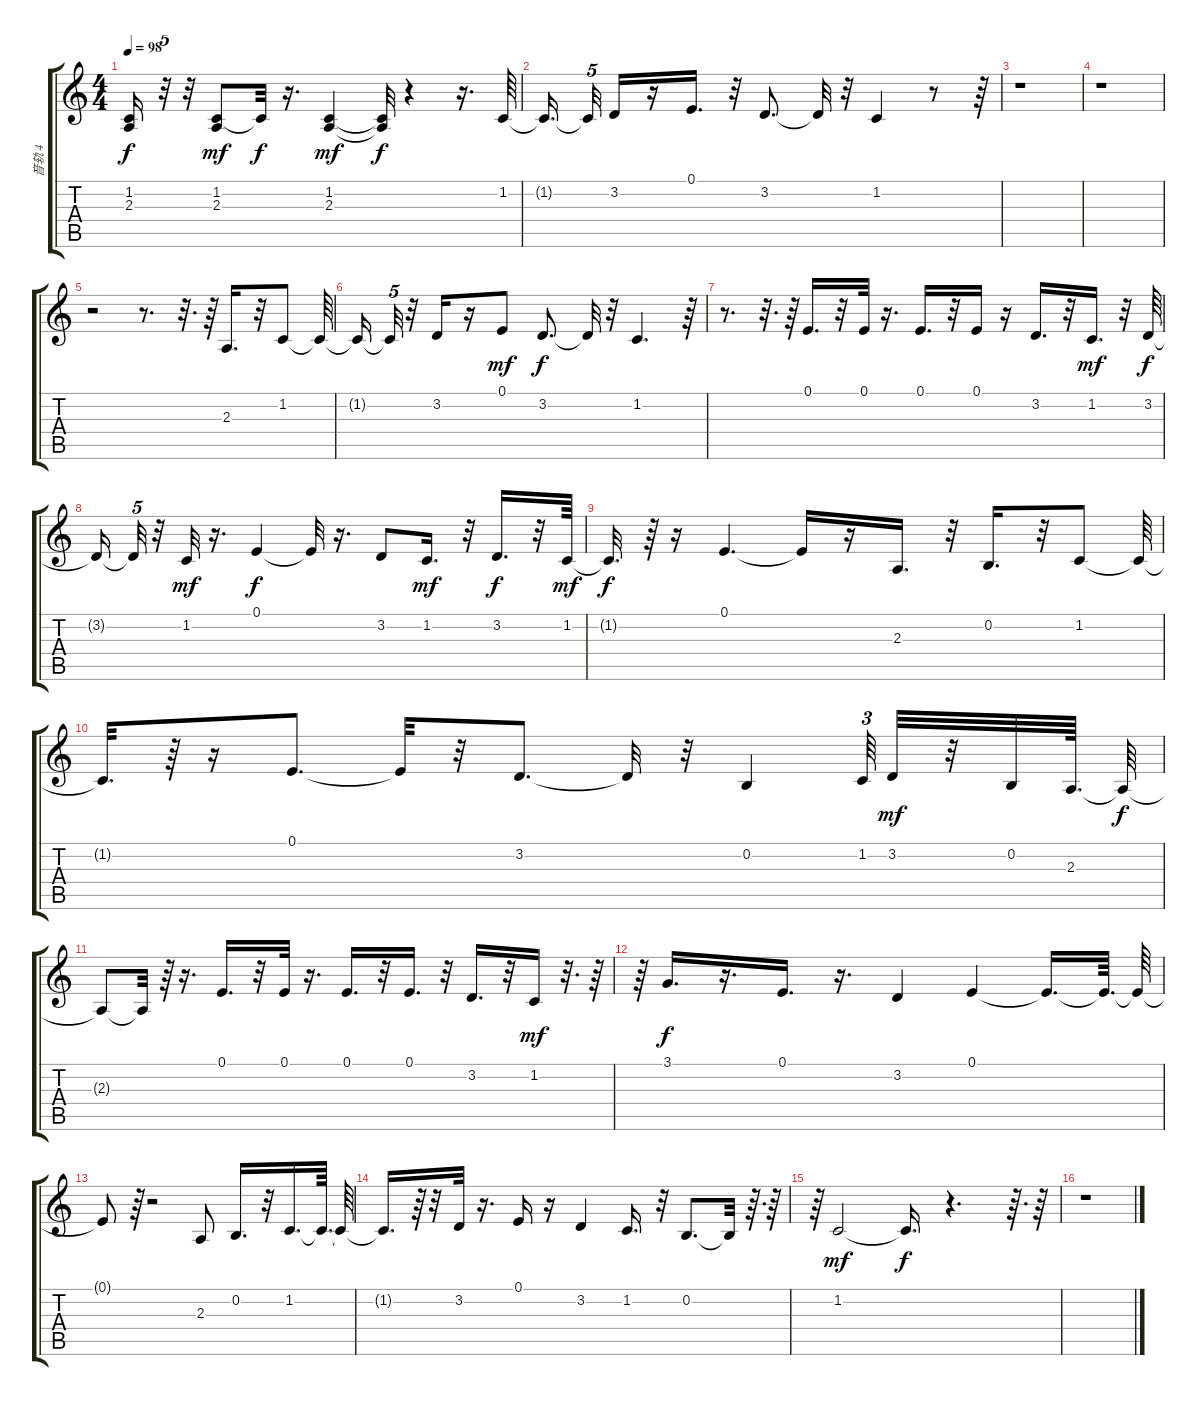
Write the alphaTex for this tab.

\track ("音轨 4" "音轨 4") {instrument tenorsax}
\staff {score tabs}
\tuning (E4 B3 G3 D3 A2 E2) {hide}
\ts (4 4)
\tempo 98
\clef g2
\ks c
(1.2{t} 2.3{t}).16{dy f} r.32{tu (5 4)} r.32 (1.2 2.3).8{dy mf} 1.2{t}.32{dy f} r.16{d} (1.2 2.3).4{dy mf} (1.2{t} 2.3{t}).32{dy f} r.4 r.16{d} 1.2.64 |
1.2{t}.16{d beam splitsecondary} 1.2{t}.32{tu (5 4)} 3.2.16 r.16 0.1.16{d} r.32 3.2.8{d} 3.2{t}.32 r.32 1.2.4 r.8 r.64 |
r.1 |
r.1 |
r.2 r.8{d} r.32{d} r.64 2.3.16{d} r.32 1.2.8 1.2{t}.64 |
1.2{t}.16 1.2{t}.32{tu (5 4)} r.32 3.2.16 r.16 0.1.8{dy mf} 3.2.8{d dy f} 3.2{t}.32 r.32 1.2.4{d} r.64 |
r.8{d} r.32{d} r.64 0.1.16{d} r.32 0.1.32 r.16{d} 0.1.16{d} r.32 0.1.16 r.16 3.2.16{d} r.32 1.2.16{d dy mf} r.32 3.2.64{dy f} |
3.2{t}.16 3.2{t}.32{tu (5 4)} r.32 1.2.32{dy mf} r.16{d} 0.1.4{dy f} 0.1{t}.32 r.16{d} 3.2.8 1.2.16{d dy mf} r.32 3.2.16{d dy f} r.32 1.2.64{dy mf} |
1.2{t}.32{d dy f} r.64 r.16 0.1.4{d} 0.1{t}.16 r.16 2.3.16{d} r.32 0.2.16{d} r.32 1.2.8 1.2{t}.64 |
1.2{t}.32{d} r.64 r.16 0.1.8{d} 0.1{t}.32 r.32 3.2.8{d} 3.2{t}.32 r.32 0.2.4 1.2.64{tu (3 2)} 3.2.32{dy mf} r.32 0.2.32 2.3.64{d} 2.3{t}.64{dy f} |
2.3{t}.8 2.3{t}.32 r.64 r.16{d} 0.1.16{d} r.32 0.1.32 r.16{d} 0.1.16{d} r.32 0.1.16{d} r.32 3.2.16{d} r.32 1.2.16{dy mf} r.32{d} r.64 |
r.64 3.1.16{d dy f} r.16{d} 0.1.16{d} r.16{d} 3.2.4 0.1.4 0.1{t}.16{d} 0.1{t}.64{d} 0.1{t}.64 |
0.1{t}.8 r.64 r.2 2.3.8 0.2.16{d} r.32 1.2.16{d} 1.2{t}.64{d} 1.2{t}.64 |
1.2{t}.16{d} r.64 r.32 3.2.32 r.16{d} 0.1.16 r.16 3.2.4 1.2.16{d} r.32 0.2.8{d} 0.2{t}.32 r.64{d} r.64 |
r.64 1.2.2{dy mf} 1.2{t}.16{d dy f} r.4{d} r.64{d} r.64 |
r.1
